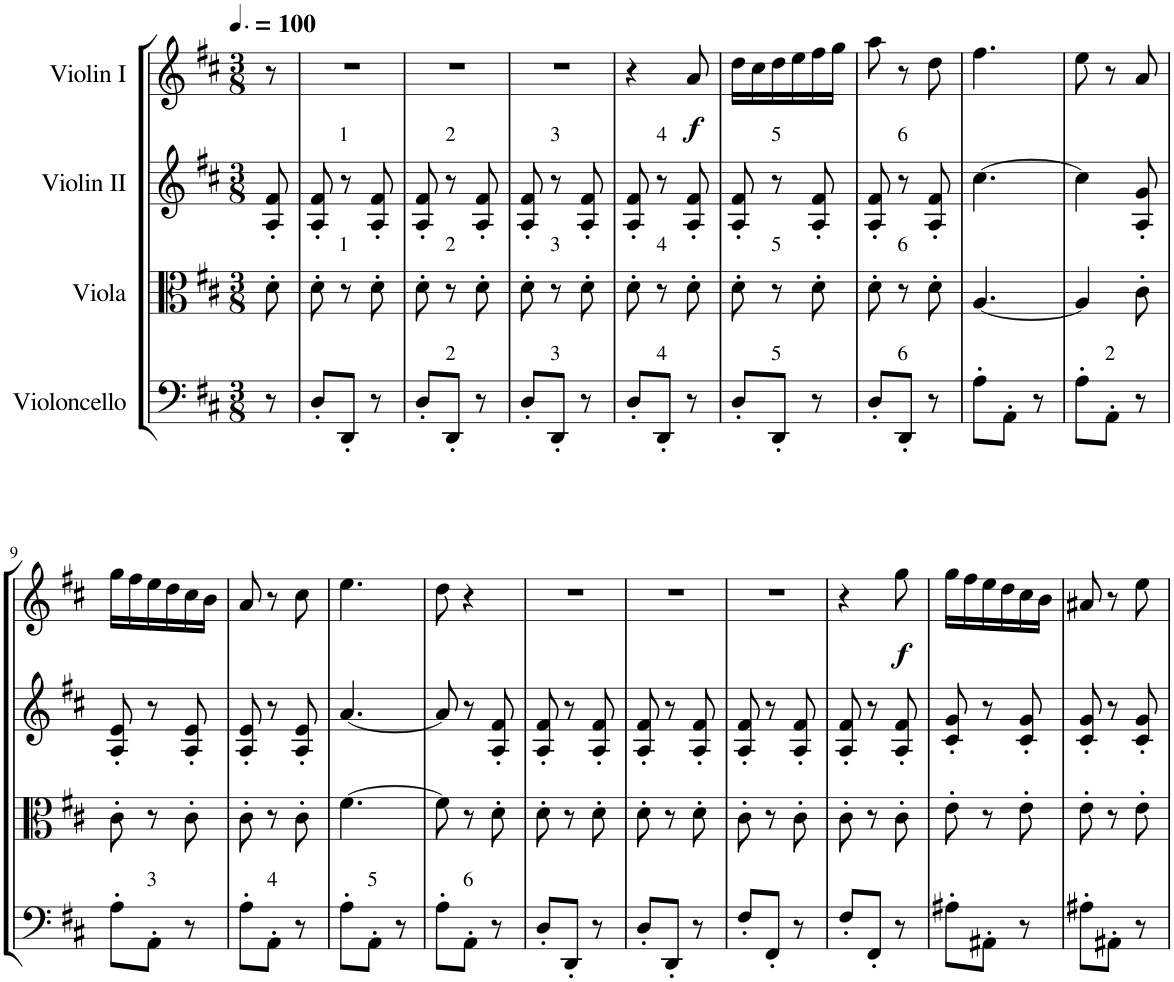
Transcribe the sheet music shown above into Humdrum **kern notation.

**kern	**kern	**kern	**kern	**dynam
*part4	*part3	*part2	*part1	*part1
*staff4	*staff3	*staff2	*staff1	*staff1
*I"Violoncello	*I"Viola	*I"Violin II	*I"Violin I	*
*I'Vc	*I'Vla	*I'Vln	*I'Vln	*
*clefF4	*clefC3	*clefG2	*clefG2	*
*k[f#c#]	*k[f#c#]	*k[f#c#]	*k[f#c#]	*
*M3/8	*M3/8	*M3/8	*M3/8	*
*MM150	*MM150	*MM150	*MM150	*
=	=	=	=	=
8r	8d'\	8A/' 8f#/'	8r	.
=1	=1	=1	=1	=1
8D'/L	8d'\	8A/' 8f#/'	4.r	.
!	!	!LO:TX:a:t=1	!	!
!	!LO:TX:a:t=1	!	!	!
8DD'/J	8r	8r	.	.
8r	8d'\	8A/' 8f#/'	.	.
=2	=2	=2	=2	=2
8D'/L	8d'\	8A/' 8f#/'	4.r	.
!	!	!LO:TX:a:t=2	!	!
!	!LO:TX:a:t=2	!	!	!
!LO:TX:a:t=2	!	!	!	!
8DD'/J	8r	8r	.	.
8r	8d'\	8A/' 8f#/'	.	.
=3	=3	=3	=3	=3
8D'/L	8d'\	8A/' 8f#/'	4.r	.
!	!	!LO:TX:a:t=3	!	!
!	!LO:TX:a:t=3	!	!	!
!LO:TX:a:t=3	!	!	!	!
8DD'/J	8r	8r	.	.
8r	8d'\	8A/' 8f#/'	.	.
=4	=4	=4	=4	=4
8D'/L	8d'\	8A/' 8f#/'	4r	.
!	!	!LO:TX:a:t=4	!	!
!	!LO:TX:a:t=4	!	!	!
!LO:TX:a:t=4	!	!	!	!
8DD'/J	8r	8r	.	.
!	!	!	!	!LO:DY:b
8r	8d'\	8A/' 8f#/'	8a/	f
=5	=5	=5	=5	=5
8D'/L	8d'\	8A/' 8f#/'	16dd\LL	.
.	.	.	16cc#\	.
!	!	!LO:TX:a:t=5	!	!
!	!LO:TX:a:t=5	!	!	!
!LO:TX:a:t=5	!	!	!	!
8DD'/J	8r	8r	16dd\	.
.	.	.	16ee\	.
8r	8d'\	8A/' 8f#/'	16ff#\	.
.	.	.	16gg\JJ	.
=6	=6	=6	=6	=6
8D'/L	8d'\	8A/' 8f#/'	8aa\	.
!	!	!LO:TX:a:t=6	!	!
!	!LO:TX:a:t=6	!	!	!
!LO:TX:a:t=6	!	!	!	!
8DD'/J	8r	8r	8r	.
8r	8d'\	8A/' 8f#/'	8dd\	.
=7	=7	=7	=7	=7
8A'\L	[4.A/	[4.cc#\	4.ff#\	.
8AA'\J	.	.	.	.
8r	.	.	.	.
=8	=8	=8	=8	=8
8A'\L	4A/]	4cc#\]	8ee\	.
!LO:TX:a:t=2	!	!	!	!
8AA'\J	.	.	8r	.
8r	8c#'\	8A/' 8g/'	8a/	.
!!LO:LB:g=z
=9	=9	=9	=9	=9
8A'\L	8c#'\	8A/' 8e/'	16gg\LL	.
.	.	.	16ff#\	.
!LO:TX:a:t=3	!	!	!	!
8AA'\J	8r	8r	16ee\	.
.	.	.	16dd\	.
8r	8c#'\	8A/' 8e/'	16cc#\	.
.	.	.	16b\JJ	.
=10	=10	=10	=10	=10
8A'\L	8c#'\	8A/' 8e/'	8a/	.
!LO:TX:a:t=4	!	!	!	!
8AA'\J	8r	8r	8r	.
8r	8c#'\	8A/' 8e/'	8cc#\	.
=11	=11	=11	=11	=11
8A'\L	[4.f#\	[4.a/	4.ee\	.
!LO:TX:a:t=5	!	!	!	!
8AA'\J	.	.	.	.
8r	.	.	.	.
=12	=12	=12	=12	=12
8A'\L	8f#\]	8a/]	8dd\	.
!LO:TX:a:t=6	!	!	!	!
8AA'\J	8r	8r	4r	.
8r	8d'\	8A/' 8f#/'	.	.
=13	=13	=13	=13	=13
8D'/L	8d'\	8A/' 8f#/'	4.r	.
8DD'/J	8r	8r	.	.
8r	8d'\	8A/' 8f#/'	.	.
=14	=14	=14	=14	=14
8D'/L	8d'\	8A/' 8f#/'	4.r	.
8DD'/J	8r	8r	.	.
8r	8d'\	8A/' 8f#/'	.	.
=15	=15	=15	=15	=15
8F#'/L	8c#'\	8A/' 8f#/'	4.r	.
8FF#'/J	8r	8r	.	.
8r	8c#'\	8A/' 8f#/'	.	.
=16	=16	=16	=16	=16
8F#'/L	8c#'\	8A/' 8f#/'	4r	.
8FF#'/J	8r	8r	.	.
!	!	!	!	!LO:DY:b
8r	8c#'\	8A/' 8f#/'	8gg\	f
=17	=17	=17	=17	=17
8A#X'\L	8e'\	8c#/' 8g/'	16gg\LL	.
.	.	.	16ff#\	.
8AA#X'\J	8r	8r	16ee\	.
.	.	.	16dd\	.
8r	8e'\	8c#/' 8g/'	16cc#\	.
.	.	.	16b\JJ	.
=18	=18	=18	=18	=18
8A#X'\L	8e'\	8c#/' 8g/'	8a#X/	.
8AA#X'\J	8r	8r	8r	.
8r	8e'\	8c#/' 8g/'	8ee\	.
=	=	=	=	=
*-	*-	*-	*-	*-
